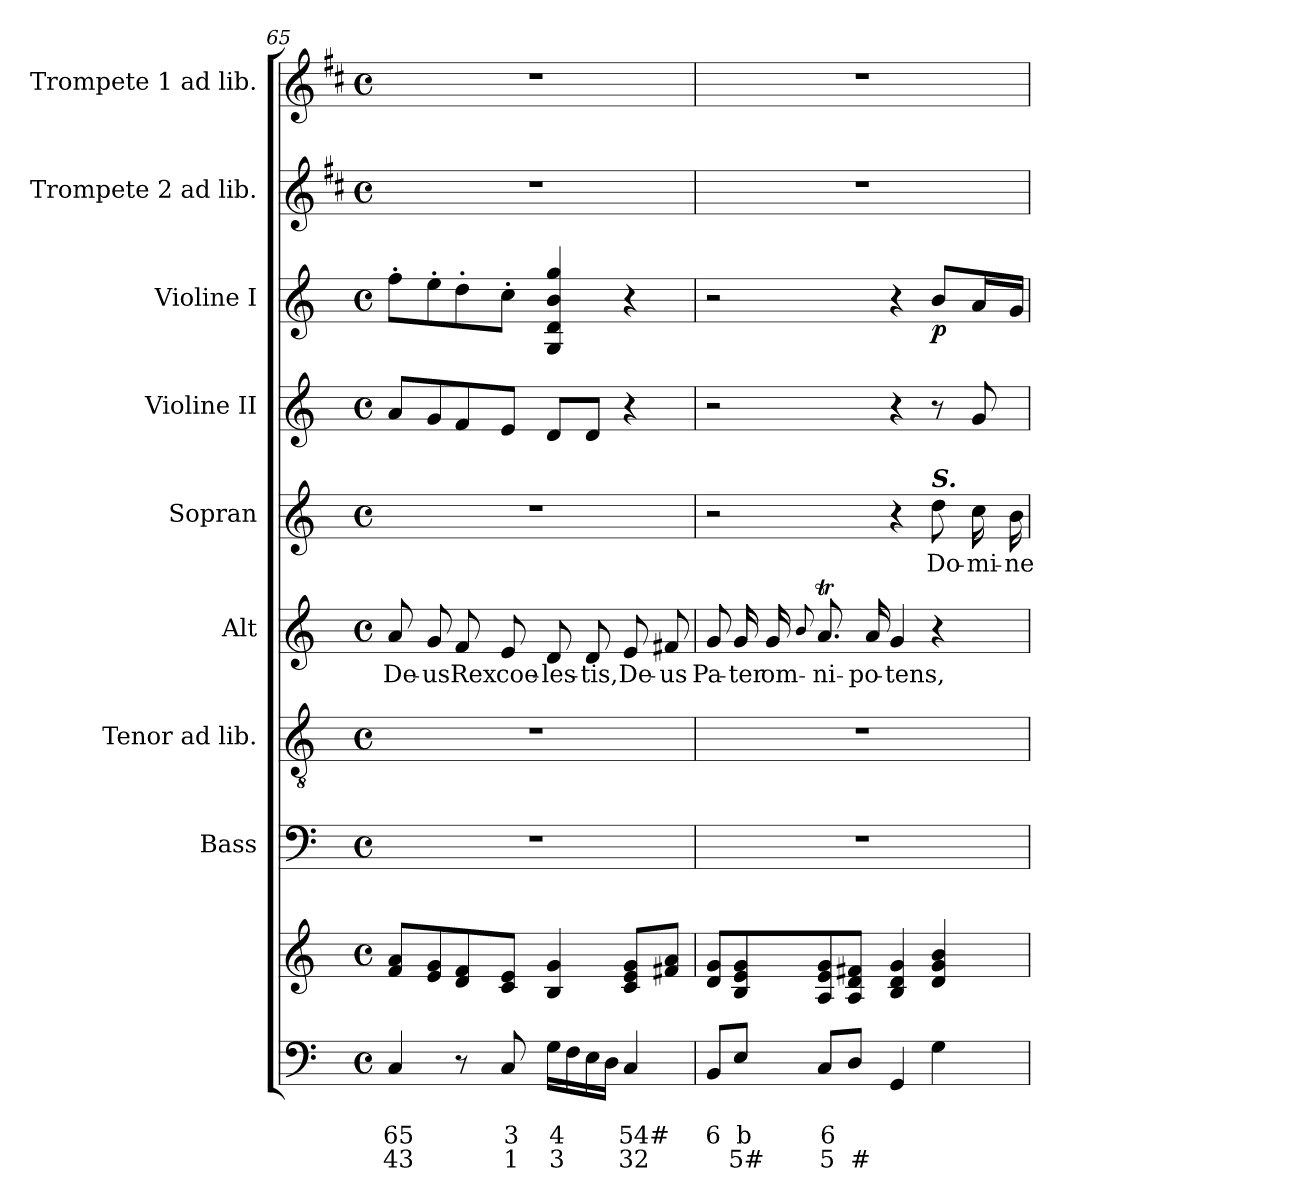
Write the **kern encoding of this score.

**kern	**text	**text	**text	**kern	**kern	**kern	**kern	**text	**kern	**text	**kern	**kern	**dynam	**kern	**kern
*part9	*part9	*part9	*part9	*part9	*part8	*part7	*part6	*part6	*part5	*part5	*part4	*part3	*part3	*part2	*part1
*staff10	*staff10	*staff10	*staff10	*staff9	*staff8	*staff7	*staff6	*staff6	*staff5	*staff5	*staff4	*staff3	*staff3	*staff2	*staff1
*	*	*	*	*	*I"Bass	*I"Tenor ad lib.	*I"Alt	*	*I"Sopran	*	*I"Violine II	*I"Violine I	*	*I"Trompete 2 ad lib.	*I"Trompete 1 ad lib.
*	*	*	*	*	*I'B.	*I'T.	*I'A.	*	*I'S.	*	*I'Vl. II	*I'Vl. I	*	*I'Trp. 2	*I'Trp. 1
*clefF4	*	*	*	*clefG2	*clefF4	*clefGv2	*clefG2	*	*clefG2	*	*clefG2	*clefG2	*	*clefG2	*clefG2
*	*	*	*	*	*	*	*	*	*	*	*	*	*	*ITrd1c2	*ITrd1c2
*k[]	*	*	*	*k[]	*k[]	*k[]	*k[]	*	*k[]	*	*k[]	*k[]	*	*k[]	*k[]
*C:	*	*	*	*C:	*C:	*C:	*C:	*	*C:	*	*C:	*C:	*	*C:	*C:
*M4/4	*	*	*	*M4/4	*M4/4	*M4/4	*M4/4	*	*M4/4	*	*M4/4	*M4/4	*	*M4/4	*M4/4
*met(c)	*	*	*	*met(c)	*met(c)	*met(c)	*met(c)	*	*met(c)	*	*met(c)	*met(c)	*	*met(c)	*met(c)
=65	=65	=65	=65	=65	=65	=65	=65	=65	=65	=65	=65	=65	=65	=65	=65
!	!	!LO:LY:b	!LO:LY:b	!	!	!	!	!LO:LY:b	!	!	!	!	!	!	!
4C/	.	65	43	8f/ 8a/L	1r	1r	8a/	De-	1r	.	8a/L	8ff'>\L	.	1r	1r
!	!	!	!	!	!	!	!	!LO:LY:b	!	!	!	!	!	!	!
.	.	.	.	8e/ 8g/	.	.	8g/	-us	.	.	8g/	8ee'>\	.	.	.
!	!	!LO:LY:b	!LO:LY:b	!	!	!	!	!LO:LY:b	!	!	!	!	!	!	!
8r	.	4	2	8d/ 8f/	.	.	8f/	Rex	.	.	8f/	8dd'>\	.	.	.
!	!	!LO:LY:b	!LO:LY:b	!	!	!	!	!LO:LY:b	!	!	!	!	!	!	!
8C/	.	3	1	8c/ 8e/J	.	.	8e/	coe-	.	.	8e/J	8cc'>\J	.	.	.
!	!	!LO:LY:b	!LO:LY:b	!	!	!	!	!LO:LY:b	!	!	!	!	!	!	!
16G\LL	.	4	3	4B/ 4g/	.	.	8d/	-les-	.	.	8d/L	4G/ 4d/ 4b/ 4gg/	.	.	.
16F\	.	.	.	.	.	.	.	.	.	.	.	.	.	.	.
!	!	!	!	!	!	!	!	!LO:LY:b	!	!	!	!	!	!	!
16E\	.	.	.	.	.	.	8d/	-tis,	.	.	8d/J	.	.	.	.
16D\JJ	.	.	.	.	.	.	.	.	.	.	.	.	.	.	.
!	!	!LO:LY:b	!LO:LY:b	!	!	!	!	!LO:LY:b	!	!	!	!	!	!	!
4C/	.	54#	32	8c/ 8e/ 8g/L	.	.	8e/	De-	.	.	4r	4r	.	.	.
!	!	!	!	!	!	!	!	!LO:LY:b	!	!	!	!	!	!	!
.	.	.	.	8f#X/ 8a/J	.	.	8f#X/	-us	.	.	.	.	.	.	.
=66	=66	=66	=66	=66	=66	=66	=66	=66	=66	=66	=66	=66	=66	=66	=66
!	!	!LO:LY:b	!	!	!	!	!	!LO:LY:b	!	!	!	!	!	!	!
8BB/L	.	6	.	8d/ 8g/L	1r	1r	8g/	Pa-	2r	.	2r	2r	.	1r	1r
!	!	!LO:LY:b	!LO:LY:b	!	!	!	!	!LO:LY:b	!	!	!	!	!	!	!
8E/J	.	b	5#	8B/ 8e/ 8g/	.	.	16g/	-ter	.	.	.	.	.	.	.
!	!	!	!	!	!	!	!	!LO:LY:b	!	!	!	!	!	!	!
.	.	.	.	.	.	.	16g/	om-	.	.	.	.	.	.	.
.	.	.	.	.	.	.	8qqb/	.	.	.	.	.	.	.	.
!	!	!LO:LY:b	!LO:LY:b	!	!	!	!	!LO:LY:b	!	!	!	!	!	!	!
8C/L	.	6	5	8A/ 8e/ 8g/	.	.	8.aT/	-ni-	.	.	.	.	.	.	.
!	!	!	!LO:LY:b	!	!	!	!	!	!	!	!	!	!	!	!
8D/J	.	.	#	8A/ 8d/ 8f#X/J	.	.	.	.	.	.	.	.	.	.	.
!	!	!	!	!	!	!	!	!LO:LY:b	!	!	!	!	!	!	!
.	.	.	.	.	.	.	16a/	-po-	.	.	.	.	.	.	.
!	!	!	!	!	!	!	!	!LO:LY:b	!	!	!	!	!	!	!
4GG/	.	.	.	4B/ 4d/ 4g/	.	.	4g/	-tens,	4r	.	4r	4r	.	.	.
!	!	!	!	!	!	!	!	!	!LO:TX:a:Bi:t=S.	!	!	!	!	!	!
!	!	!	!	!	!	!	!	!	!	!LO:LY:b	!	!	!LO:DY:b	!	!
4G\	.	.	.	4d/ 4g/ 4b/	.	.	4r	.	8dd\	Do-	8r	8b/L	p	.	.
!	!	!	!	!	!	!	!	!	!	!LO:LY:b	!	!	!	!	!
.	.	.	.	.	.	.	.	.	16cc\	-mi-	8g/	16a/L	.	.	.
!	!	!	!	!	!	!	!	!	!	!LO:LY:b	!	!	!	!	!
.	.	.	.	.	.	.	.	.	16b\	-ne	.	16g/JJ	.	.	.
=	=	=	=	=	=	=	=	=	=	=	=	=	=	=	=
*-	*-	*-	*-	*-	*-	*-	*-	*-	*-	*-	*-	*-	*-	*-	*-
